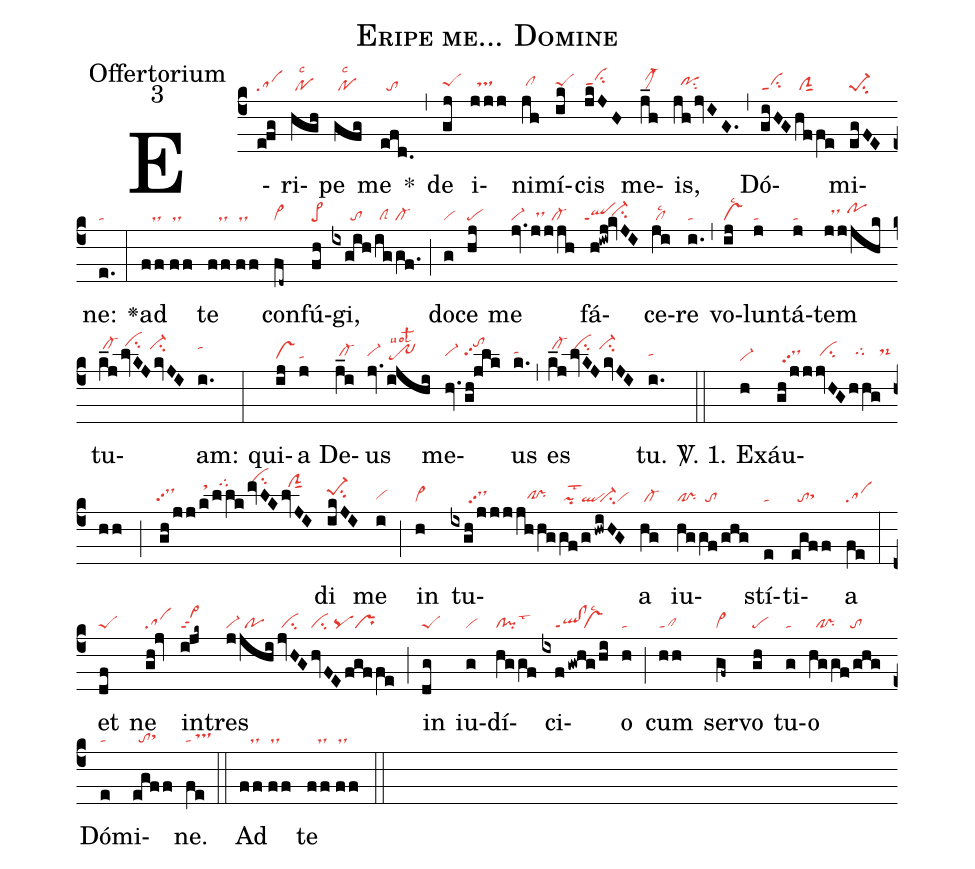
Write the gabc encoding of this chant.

name:Eripe me... Domine;
office-part:Offertorium;
mode:3;
nabc-lines:1;
%%
(c4) E(e!fg|sa)ri(hgh|/polsc2)pe(gfg|/polsc2) me(efd.|//to) *(,)
de(gj|peShh) i(jjj|//tshh)ni(jh|/clhh)mí(ik|peShh)cis(jkJH|cihhppt1) me(j_h|/clM-hj)is,(jhjvIG.|//pohhsu2) (,)
Dó(giHG|cippt1|hffe|/clSsut1)mi(egFE|pe-1su2)ne:(e.|ta) (:)
<v>\greheightstar</v> ad(ff//ff|///ds///ds) te(ff//ff|///ds///ds) con(fd~|cl~)fú(fh|pe>)gi,(ixgih|//////to|/iggf.|/clS//cl-) (;)
do(g|vi)ce(hj|pe) me(jv.jjjh|vi-///dshh//cl-) fá(h!iwj!kvJI|``qlppt1``ci-hh)ce(ji|/cllsc2)re(i.|ta) (,)
vo(ij|vslsc2)lun(j|ta)tá(j|ta)tem(jjjhk|//dshi//pohi) tu(k_j/lvKJkvJI|/cl-hk//cihl//ci-hk)am:(i.|tahk) (:)
qui(ij|vshg)a(j|tahg) De(j_i|/cl-hh)us(jv.ijhi|vi-hh//tr~lsvol2) me(hv.gh!jlk|vi-hh//tohlpp2)us(k.|tahi) (,)
es(k_j|/cl-hk|/lvKJkvJI|/cihk//ci-hk) tu.(i.|tahh) (::)

<sp>V/</sp>. 1. E(h|vi-)xáu(gh/jj|//dshipp2|jvHGhhg/hh|/cihh/////tghi////ds-hi|;gh/jj|///////////dshjpp2|k/llk|/sthl///tghm|/mvLK|/cihn|/lvJI|//clShlsut1)di(ikJI|pe-1hisu2) me(i|vihg) (;) in(h|vi>) tu(ixgh/jjj|//////dshipp2|/jh/hg|///clhg!prhg|/gf|/pilst2|/ghwiHG|ql``ci-vi)a(hg|/cl-)
iu(hg/gf/ghg|cl!pr//to)stí(e|ta)ti(egff|//tosthh)a(fe|sa) (:)
et(df|peS) ne(gh!jv|sa) in(ijk~|vi>ppt2)tres(jjhi|vi-/po|/jvHG|/ci|/hvFEfgf/fe|ci/pqpr) (;)
in(dg|peS) iu(g|vi)dí(hg/gf|cl!pilst3)ci(ixfgwhg/hi|////ql!clppt1``vslsc2)o(h|ta) (;)
cum(hh|clppt1) ser(gf~|cl~)vo(gh|pe) tu(g|ta)o(hg/gf/ghg|//cl!pr////to) Dó(e|ta)mi(egff|//tosthh)ne.(fe|ta/tshh) (::)

Ad(ff//ff|///ds///ds) te(ff//ff|///ds///ds) (::)
